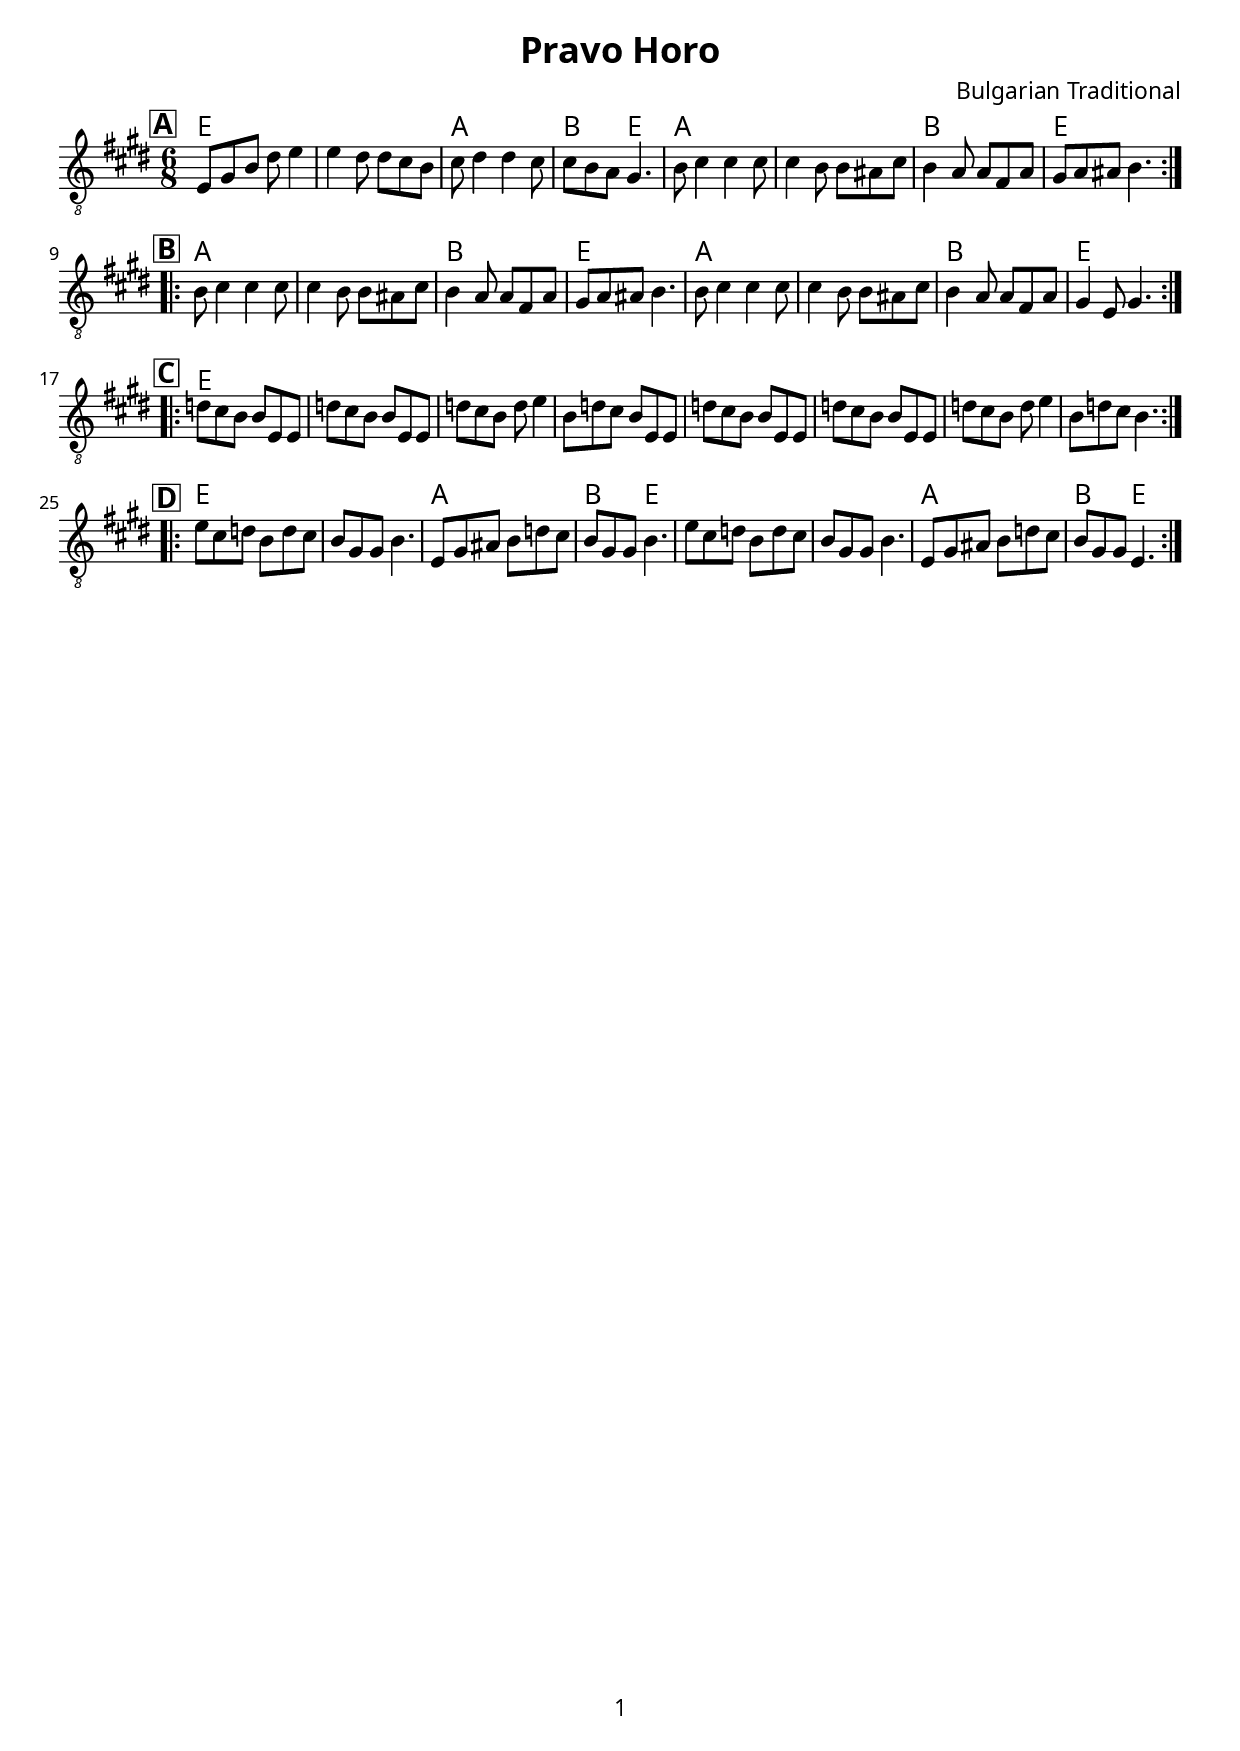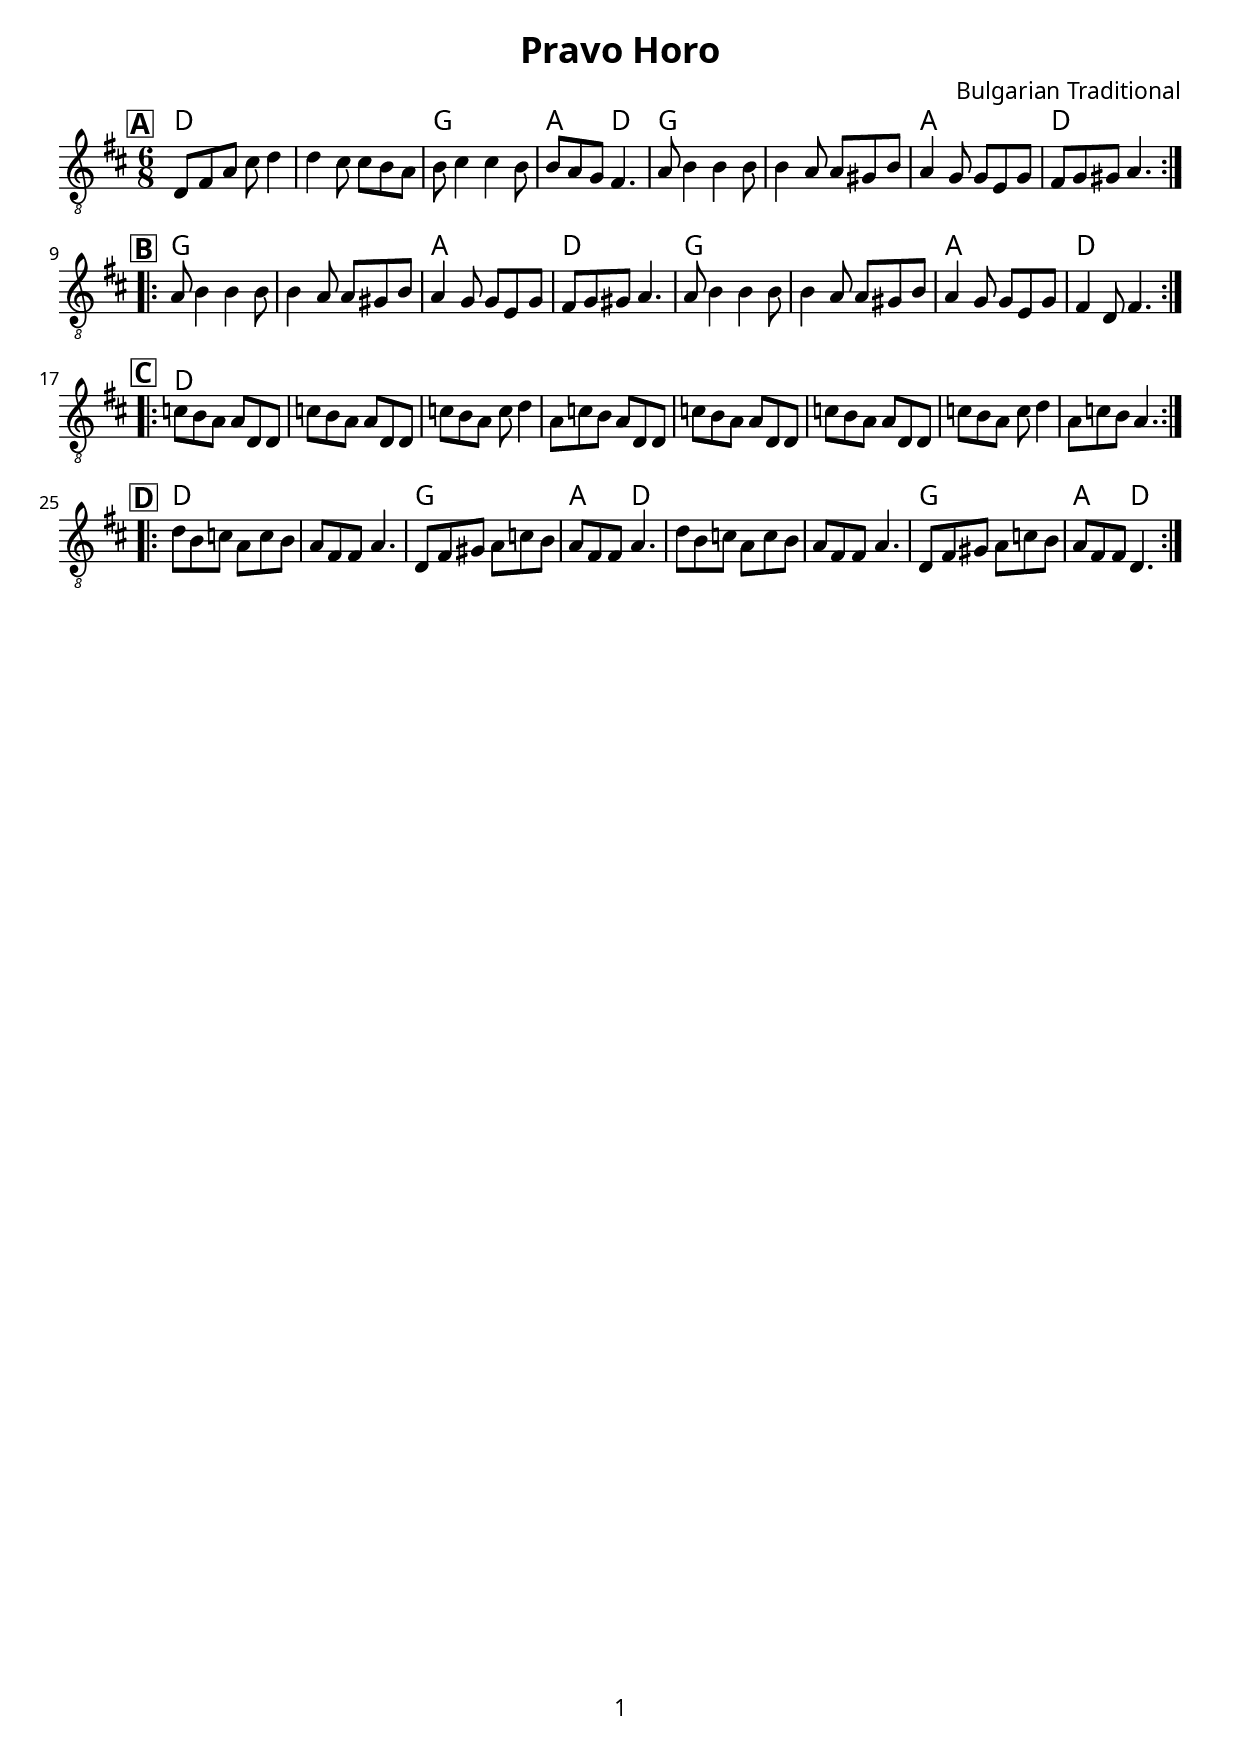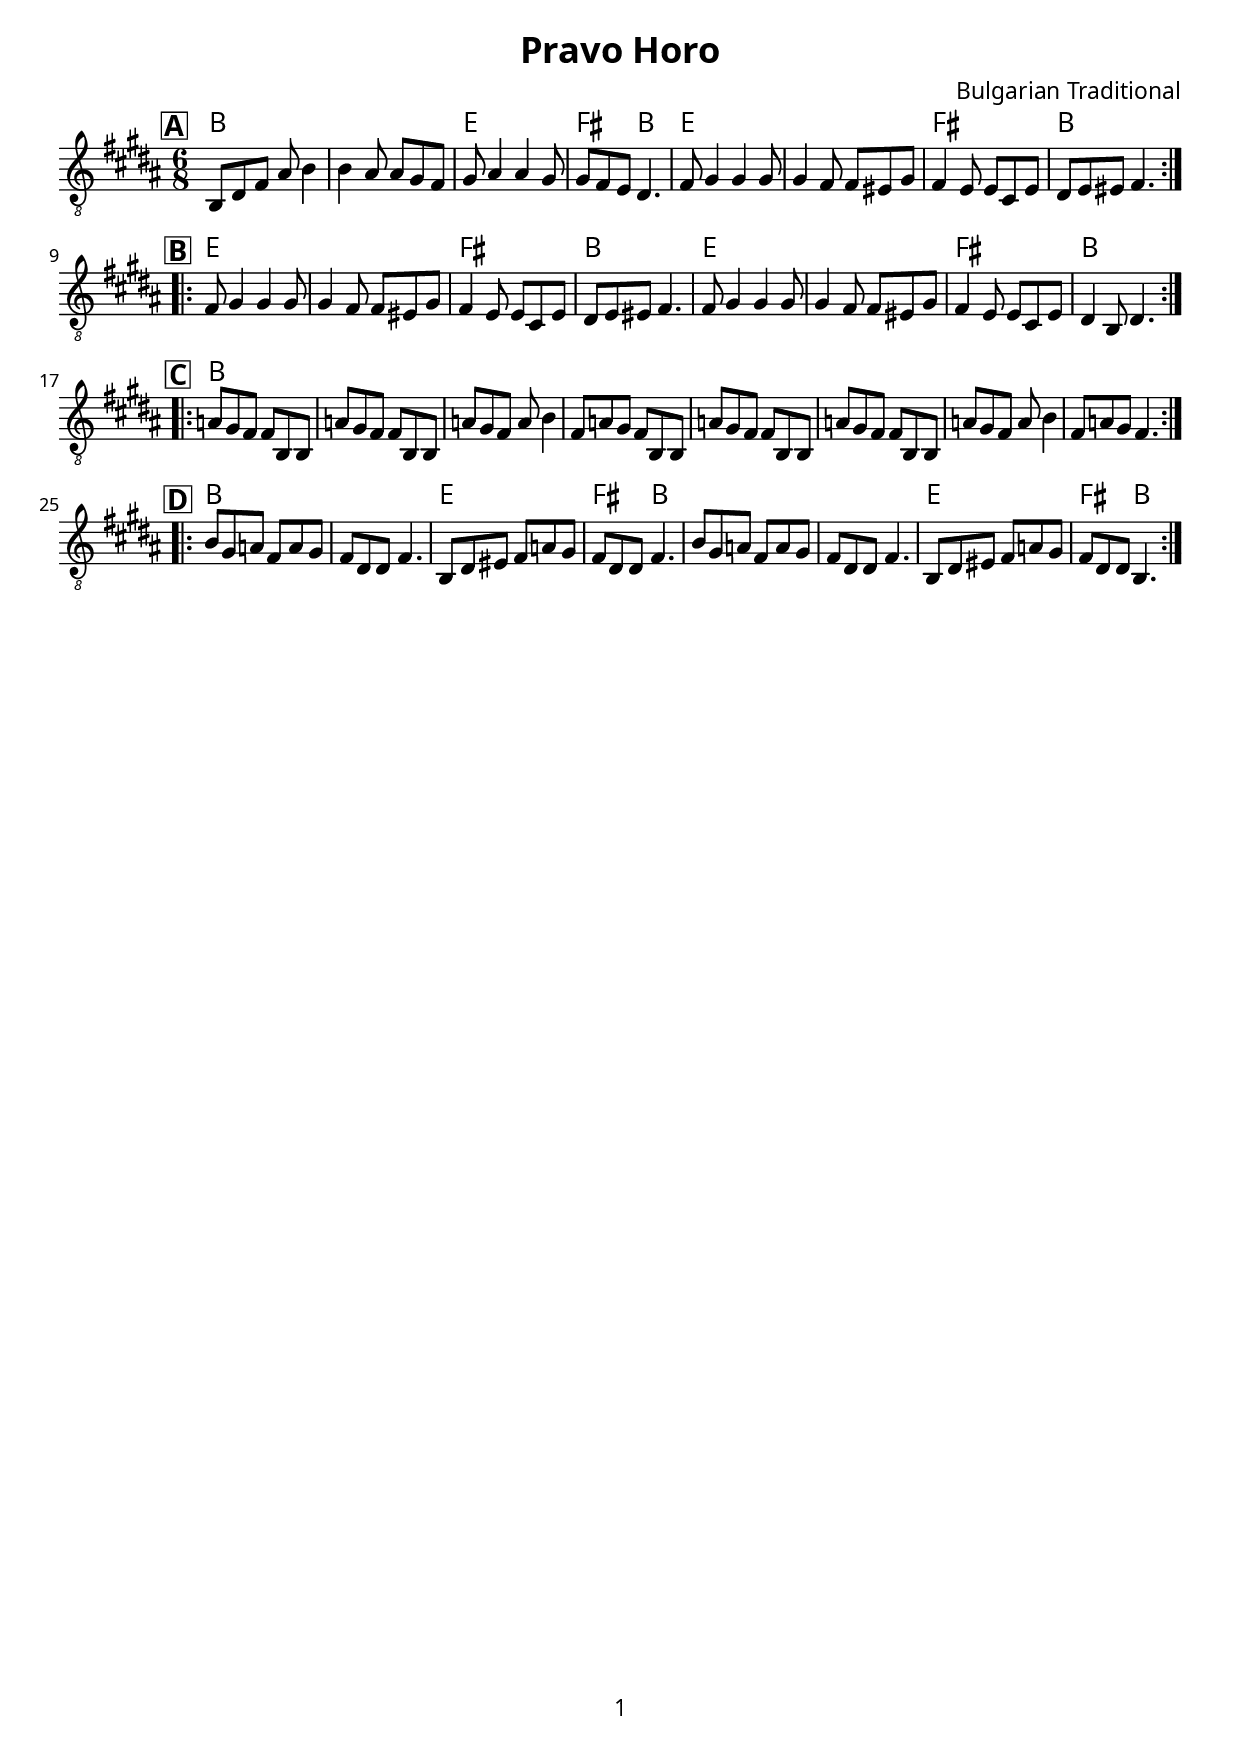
% {{{ PARAMETRI
  myTitle = "Pravo Horo"
  mySubTitle = "Bulgarian Traditional"
  myKey = \key d \major
  myTime = \time 6/8
  myTempo =  #(ly:make-moment 190 4)
% }}}

% INTESTAZIONE {{{
\version "2.18.2"

\header {
  title = \myTitle
  composer = \mySubTitle
}

\paper{
  print-first-page-number = ##t
  oddHeaderMarkup = \markup \null
  evenHeaderMarkup = \markup \null
  oddFooterMarkup = \markup {
    \fill-line {
      \on-the-fly \print-page-number-check-first
      \fromproperty #'page:page-number-string
    }
  }
  evenFooterMarkup = \oddFooterMarkup
  #(set-global-staff-size 10)
  myStaffSize = #20
  fonts = #(make-pango-font-tree
  "FontAwesome"
  "FontAwesome"
  "FontAwesome"
  (/ myStaffSize 20))
}

global = {
  \myKey
  \numericTimeSignature
  \myTime
  \set Score.markFormatter = #format-mark-box-alphabet
}
\layout { indent = #0 }
%}}}

% {{{ MAIN
tema = {
  % A
  \mark \default
  \repeat volta 2 {
    d8 fis a cis d4 | d4 cis8 cis b a | b cis4 cis b8 | b a g fis4. | 
    a8 b4 b b8 | b4 a8 a gis b | a4 g8 g e g | fis g gis a4. |
  } \break

  % B
  \mark \default
  \repeat volta 2 {
    a8 b4 b b8 | b4 a8 a gis b | a4 g8 g e g | fis g gis a4. | 
    a8 b4 b b8 | b4 a8 a gis b | a4 g8 g e g | fis4 d8 fis4. |
  } \break

  % C
  \mark \default
  \repeat volta 2 {
    c'8 b a a d, d | c' b a a d, d | c' b a c d4 | a8 c b a d, d |
    c' b a a d, d | c' b a a d, d| c' b a c d4 | a8 c b a4. |
  } \break

  % D
  \mark \default
  \repeat volta 2 {
    d8 b c a c b | a fis fis a4. | d,8 fis gis a c b | a fis fis a4. | 
    d8 b c a c b | a fis fis a4. | d,8 fis gis a c b | a fis fis d4. |
  } \break
}

accordi = \chordmode{
  \set chordChanges = ##t
  % A
  \repeat volta 2{
    d1*6/8 | d1*6/8 | g1*6/8 | a4. d4. | g1*6/8 | g1*6/8 | a1*6/8 | d1*6/8 |
  }
  % B
  \repeat volta 2{
    g1*6/8 | g1*6/8 | a1*6/8 | d1*6/8 | g1*6/8 | g1*6/8 | a1*6/8 | d1*6/8 |
  }
  % C
  \repeat volta 2{
    d1*6/8 | d1*6/8 | d1*6/8 | d1*6/8 | d1*6/8 | d1*6/8 | d1*6/8 | d1*6/8 |
  }
  % D
  \repeat volta 2{
    d1*6/8 | d1*6/8 | g1*6/8 | a4. d4. | d1*6/8 | d1*6/8 | g1*6/8 | a4. d4. |
  }
}
% }}}

% LYRICS {{{
testoCompleto=\markup { }
% }}}

% SCORE {{{
tema = \relative c {
  \tema
}

chordsPart ={
  \new ChordNames {
    \set chordChanges = ##t
    \accordi
  }
}

temaPart = \new Staff \with {
  instrumentName = ""
  midiInstrument = "piano"
} { \clef "treble_8" \global \tema }

scoreContent = << 
  \chordsPart
  \temaPart
>>
%}}}

% {{{ BOOKS
  \book{
    \bookOutputSuffix "C"
    \score {
      \scoreContent
      \layout {}
      \midi { \context { \Score tempoWholesPerMinute = #(ly:make-moment 190 4) } }
    }
    \testoCompleto
  }

  \book{
    \bookOutputSuffix "Bb"
    \score { \transpose c d {\scoreContent} }
    \testoCompleto
  }

  \book{
    \bookOutputSuffix "Eb"
    \score { \transpose ees c { \scoreContent } }
    \testoCompleto
  }
% }}}
